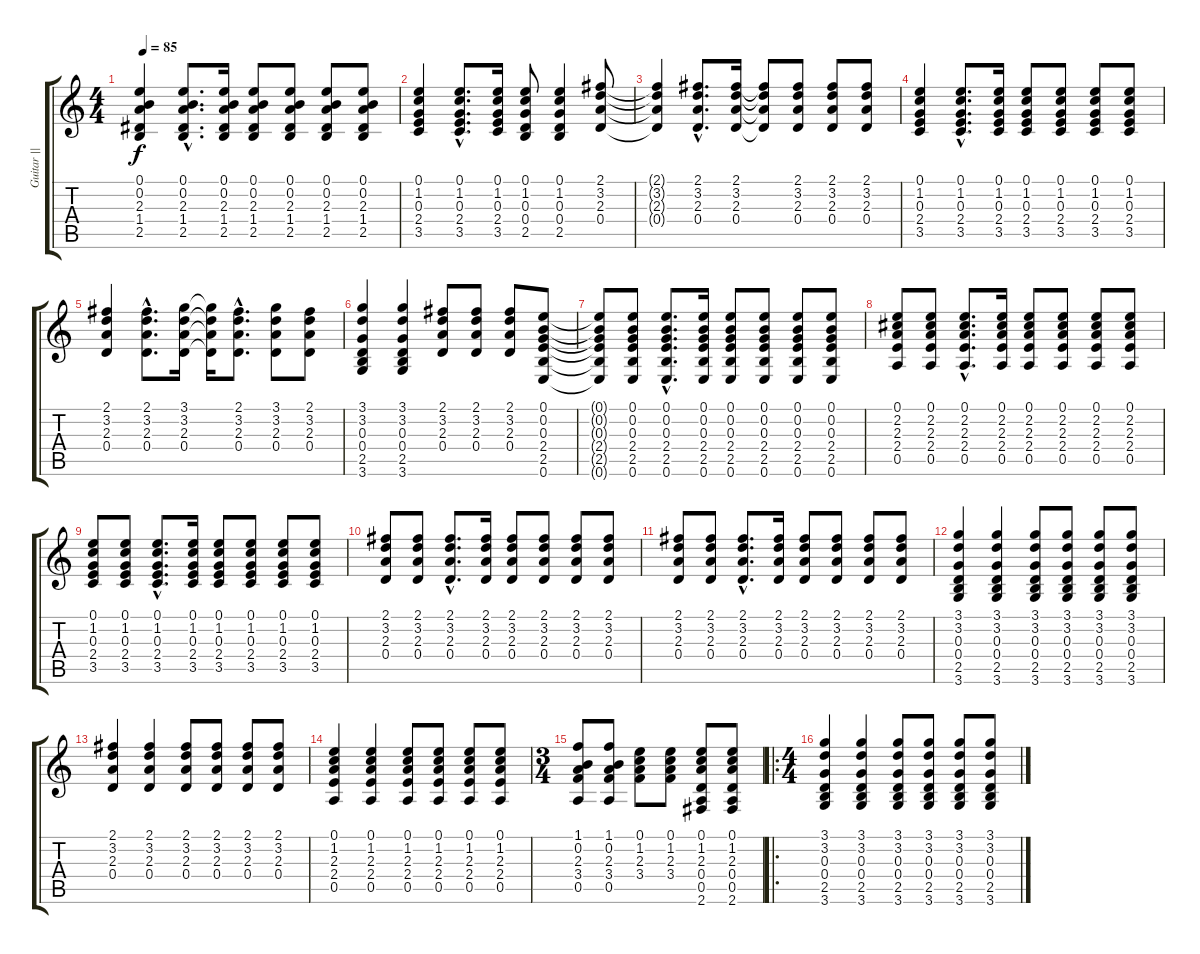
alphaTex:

\track ("Guitar ||" "Guitar ||") {instrument distortionguitar}
\staff {score tabs}
\tuning (E4 B3 G3 D3 A2 E2) {hide}
\ts (4 4)
\tempo 85
\clef g2
\ks c
(0.1 0.2 2.3 1.4 2.5).4{dy f} (0.1{hac} 0.2{hac} 2.3{hac} 1.4{hac} 2.5{hac}).8{d} (0.1 0.2 2.3 1.4 2.5).16 (0.1 0.2 2.3 1.4 2.5).8 (0.1 0.2 2.3 1.4 2.5).8 (0.1 0.2 2.3 1.4 2.5).8 (0.1 0.2 2.3 1.4 2.5).8 |
(0.1 1.2 0.3 2.4 3.5).4 (0.1{hac} 1.2{hac} 0.3{hac} 2.4{hac} 3.5{hac}).8{d} (0.1 1.2 0.3 2.4 3.5).16 (0.1 1.2 0.3 0.4 2.5).8 (0.1 1.2 0.3 0.4 2.5).4 (2.1 3.2 2.3 0.4).8 |
(2.1{t} 3.2{t} 2.3{t} 0.4{t}).4 (2.1{hac} 3.2{hac} 2.3{hac} 0.4{hac}).8{d} (2.1 3.2 2.3 0.4).16 (2.1{t} 3.2{t} 2.3{t} 0.4{t}).8 (2.1 3.2 2.3 0.4).8 (2.1 3.2 2.3 0.4).8 (2.1 3.2 2.3 0.4).8 |
(0.1 1.2 0.3 2.4 3.5).4 (0.1{hac} 1.2{hac} 0.3{hac} 2.4{hac} 3.5{hac}).8{d} (0.1 1.2 0.3 2.4 3.5).16 (0.1 1.2 0.3 2.4 3.5).8 (0.1 1.2 0.3 2.4 3.5).8 (0.1 1.2 0.3 2.4 3.5).8 (0.1 1.2 0.3 2.4 3.5).8 |
(2.1 3.2 2.3 0.4).4 (2.1{hac} 3.2{hac} 2.3{hac} 0.4{hac}).8{d} (3.1 3.2 2.3 0.4).16 (3.1{t} 3.2{t} 2.3{t} 0.4{t}).16 (2.1{hac} 3.2{hac} 2.3{hac} 0.4{hac}).8{d} (3.1 3.2 2.3 0.4).8 (2.1 3.2 2.3 0.4).8 |
(3.1 3.2 0.3 0.4 2.5 3.6).4 (3.1 3.2 0.3 0.4 2.5 3.6).4 (2.1 3.2 2.3 0.4).8 (2.1 3.2 2.3 0.4).8 (2.1 3.2 2.3 0.4).8 (0.1 0.2 0.3 2.4 2.5 0.6).8 |
(0.1{t} 0.2{t} 0.3{t} 2.4{t} 2.5{t} 0.6{t}).8 (0.1 0.2 0.3 2.4 2.5 0.6).8 (0.1{hac} 0.2{hac} 0.3{hac} 2.4{hac} 2.5{hac} 0.6{hac}).8{d} (0.1 0.2 0.3 2.4 2.5 0.6).16 (0.1 0.2 0.3 2.4 2.5 0.6).8 (0.1 0.2 0.3 2.4 2.5 0.6).8 (0.1 0.2 0.3 2.4 2.5 0.6).8 (0.1 0.2 0.3 2.4 2.5 0.6).8 |
(0.1 2.2 2.3 2.4 0.5).8 (0.1 2.2 2.3 2.4 0.5).8 (0.1{hac} 2.2{hac} 2.3{hac} 2.4{hac} 0.5{hac}).8{d} (0.1 2.2 2.3 2.4 0.5).16 (0.1 2.2 2.3 2.4 0.5).8 (0.1 2.2 2.3 2.4 0.5).8 (0.1 2.2 2.3 2.4 0.5).8 (0.1 2.2 2.3 2.4 0.5).8 |
(0.1 1.2 0.3 2.4 3.5).8 (0.1 1.2 0.3 2.4 3.5).8 (0.1{hac} 1.2{hac} 0.3{hac} 2.4{hac} 3.5{hac}).8{d} (0.1 1.2 0.3 2.4 3.5).16 (0.1 1.2 0.3 2.4 3.5).8 (0.1 1.2 0.3 2.4 3.5).8 (0.1 1.2 0.3 2.4 3.5).8 (0.1 1.2 0.3 2.4 3.5).8 |
(2.1 3.2 2.3 0.4).8 (2.1 3.2 2.3 0.4).8 (2.1{hac} 3.2{hac} 2.3{hac} 0.4{hac}).8{d} (2.1 3.2 2.3 0.4).16 (2.1 3.2 2.3 0.4).8 (2.1 3.2 2.3 0.4).8 (2.1 3.2 2.3 0.4).8 (2.1 3.2 2.3 0.4).8 |
(2.1 3.2 2.3 0.4).8 (2.1 3.2 2.3 0.4).8 (2.1{hac} 3.2{hac} 2.3{hac} 0.4{hac}).8{d} (2.1 3.2 2.3 0.4).16 (2.1 3.2 2.3 0.4).8 (2.1 3.2 2.3 0.4).8 (2.1 3.2 2.3 0.4).8 (2.1 3.2 2.3 0.4).8 |
(3.1 3.2 0.3 0.4 2.5 3.6).4 (3.1 3.2 0.3 0.4 2.5 3.6).4 (3.1 3.2 0.3 0.4 2.5 3.6).8 (3.1 3.2 0.3 0.4 2.5 3.6).8 (3.1 3.2 0.3 0.4 2.5 3.6).8 (3.1 3.2 0.3 0.4 2.5 3.6).8 |
(2.1 3.2 2.3 0.4).4 (2.1 3.2 2.3 0.4).4 (2.1 3.2 2.3 0.4).8 (2.1 3.2 2.3 0.4).8 (2.1 3.2 2.3 0.4).8 (2.1 3.2 2.3 0.4).8 |
(0.1 1.2 2.3 2.4 0.5).4 (0.1 1.2 2.3 2.4 0.5).4 (0.1 1.2 2.3 2.4 0.5).8 (0.1 1.2 2.3 2.4 0.5).8 (0.1 1.2 2.3 2.4 0.5).8 (0.1 1.2 2.3 2.4 0.5).8 |
\ts (3 4)
(1.1 0.2 2.3 3.4 0.5).8 (1.1 0.2 2.3 3.4 0.5).8 (0.1 1.2 2.3 3.4).8 (0.1 1.2 2.3 3.4).8 (0.1 1.2 2.3 0.4 0.5 2.6).8 (0.1 1.2 2.3 0.4 0.5 2.6).8 |
\ro
\ts (4 4)
(3.1 3.2 0.3 0.4 2.5 3.6).4 (3.1 3.2 0.3 0.4 2.5 3.6).4 (3.1 3.2 0.3 0.4 2.5 3.6).8 (3.1 3.2 0.3 0.4 2.5 3.6).8 (3.1 3.2 0.3 0.4 2.5 3.6).8 (3.1 3.2 0.3 0.4 2.5 3.6).8
